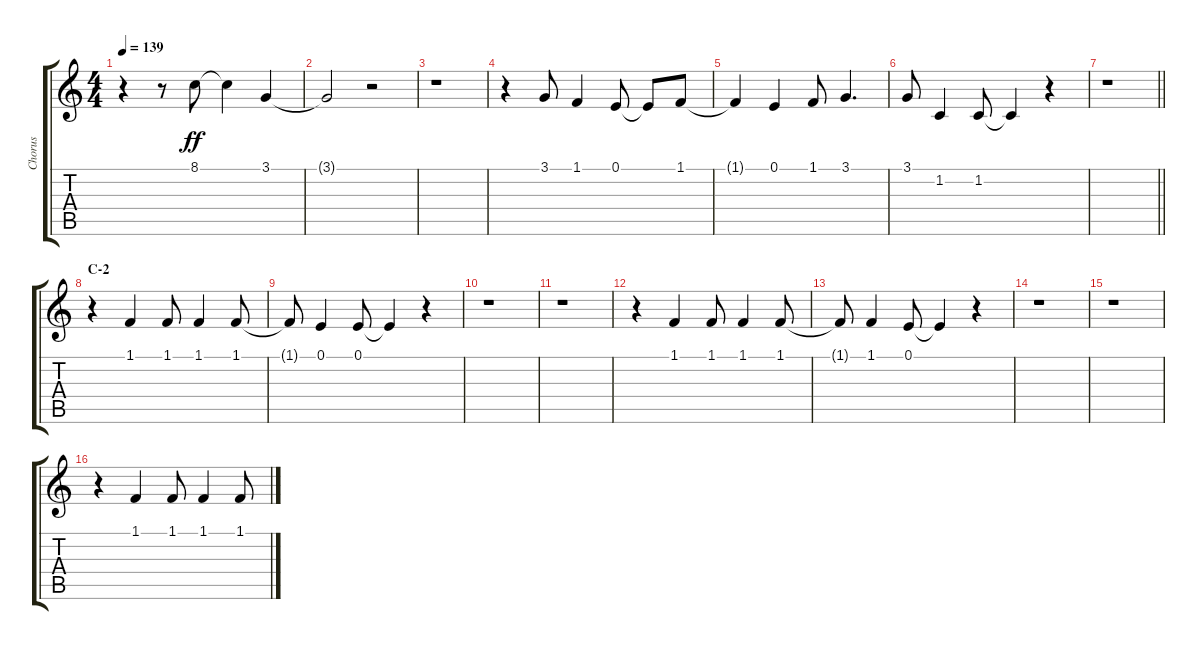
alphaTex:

\track ("Chorus" "Chorus") {instrument voiceoohs}
\staff {score tabs}
\tuning (E4 B3 G3 D3 A2 E2) {hide}
\ts (4 4)
\tempo 139
\clef g2
\ks aminor
r.4{dy ff} r.8 8.1.8 8.1{t}.4 3.1.4 |
3.1{t}.2 r.2 |
r.1 |
r.4 3.1.8 1.1.4 0.1.8 0.1{t}.8 1.1.8 |
1.1{t}.4 0.1.4 1.1.8 3.1.4{d} |
3.1.8 1.2.4 1.2.8 1.2{t}.4 r.4 |
\barLineRight lightlight
r.1 |
\section ("" "C-2")
r.4 1.1.4 1.1.8 1.1.4 1.1.8 |
1.1{t}.8 0.1.4 0.1.8 0.1{t}.4 r.4 |
r.1 |
r.1 |
r.4 1.1.4 1.1.8 1.1.4 1.1.8 |
1.1{t}.8 1.1.4 0.1.8 0.1{t}.4 r.4 |
r.1 |
r.1 |
r.4 1.1.4 1.1.8 1.1.4 1.1.8
